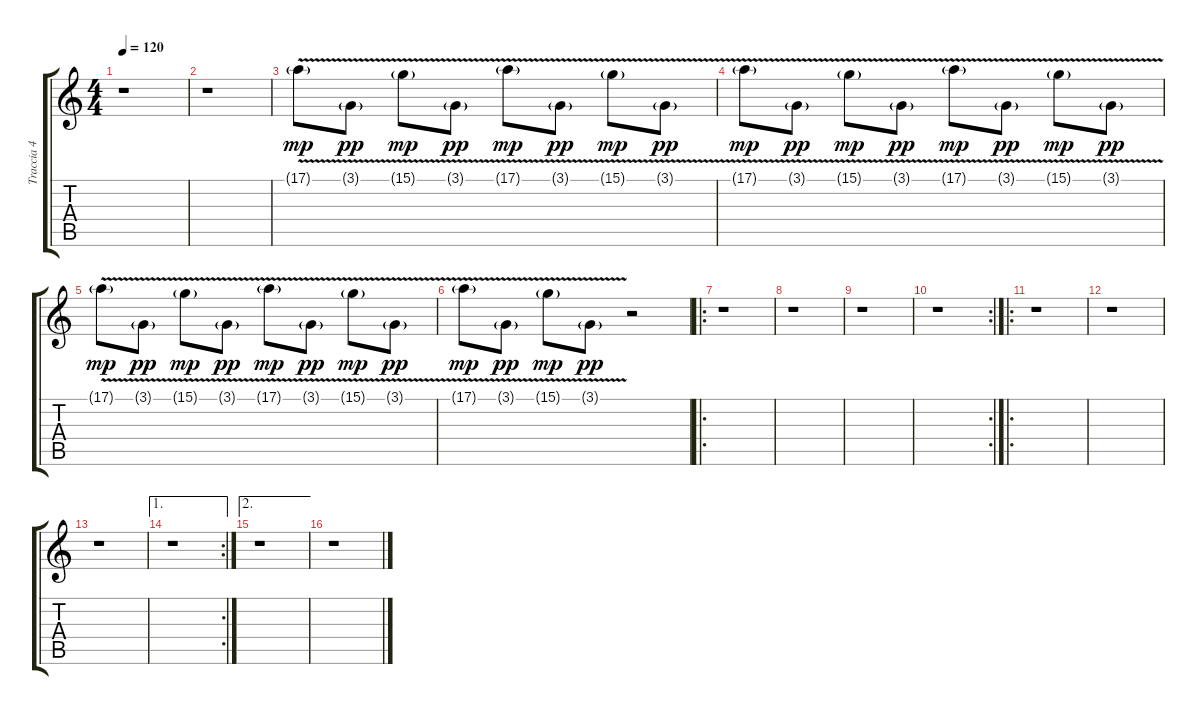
\track ("Traccia 4" "Traccia 4") {instrument sopranosax}
\staff {score tabs}
\tuning (E4 B3 G3 D3 A2 E2) {hide}
\ts (4 4)
\tempo 120
\clef g2
\ks c
r.1{dy f} |
r.1 |
17.1{v g}.8{dy mp} 3.1{v g}.8{dy pp} 15.1{v g}.8{dy mp} 3.1{v g}.8{dy pp} 17.1{v g}.8{dy mp} 3.1{v g}.8{dy pp} 15.1{v g}.8{dy mp} 3.1{v g}.8{dy pp} |
17.1{v g}.8{dy mp} 3.1{v g}.8{dy pp} 15.1{v g}.8{dy mp} 3.1{v g}.8{dy pp} 17.1{v g}.8{dy mp} 3.1{v g}.8{dy pp} 15.1{v g}.8{dy mp} 3.1{v g}.8{dy pp} |
17.1{v g}.8{dy mp} 3.1{v g}.8{dy pp} 15.1{v g}.8{dy mp} 3.1{v g}.8{dy pp} 17.1{v g}.8{dy mp} 3.1{v g}.8{dy pp} 15.1{v g}.8{dy mp} 3.1{v g}.8{dy pp} |
17.1{v g}.8{dy mp} 3.1{v g}.8{dy pp} 15.1{v g}.8{dy mp} 3.1{v g}.8{dy pp} r.2 |
\ro
r.1 |
r.1 |
r.1 |
\rc 2
r.1 |
\ro
r.1 |
r.1 |
r.1 |
\ae 1
\rc 2
r.1 |
\ae 2
r.1 |
r.1
